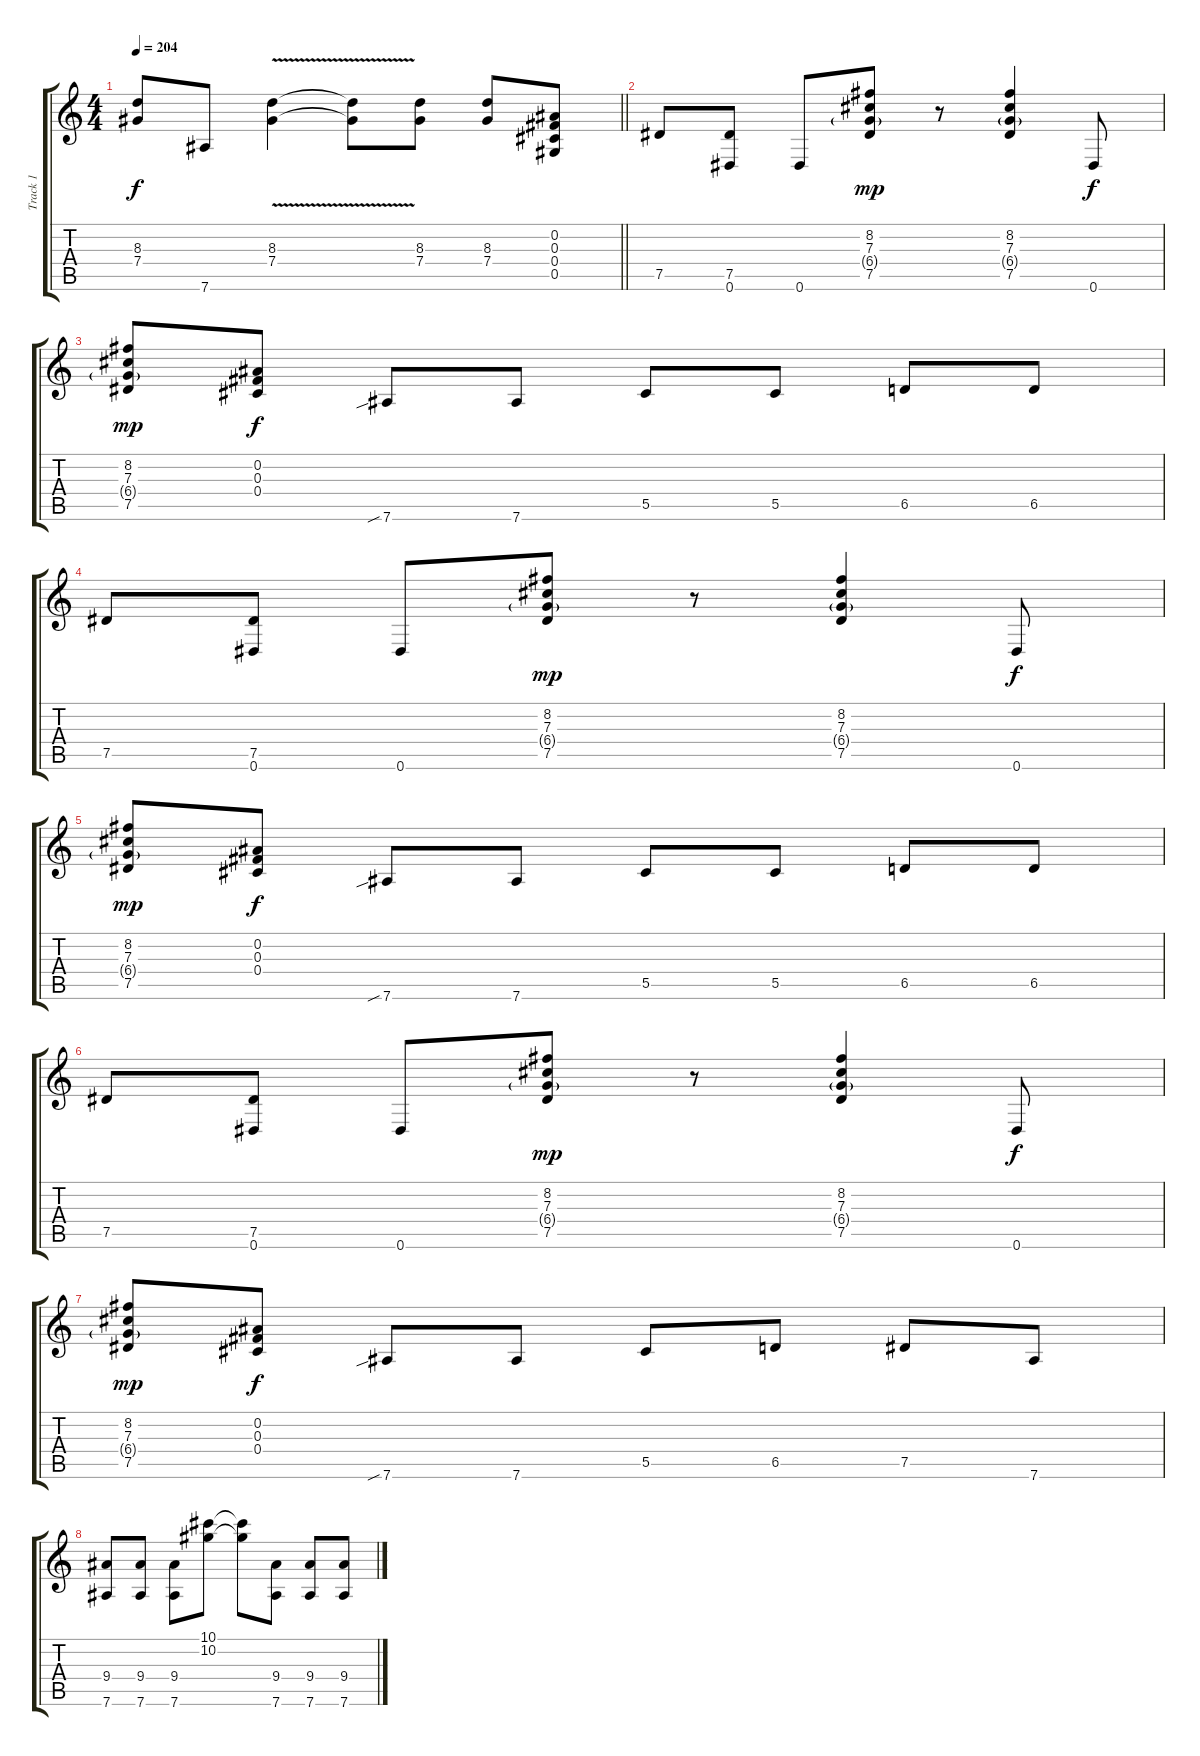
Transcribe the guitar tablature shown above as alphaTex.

\track ("Track 1" "Track 1") {instrument electricguitarjazz}
\staff {score tabs}
\tuning (Eb4 Bb3 Gb3 Db3 Ab2 Eb2) {hide}
\ts (4 4)
\tempo 204
\clef g2
\barLineRight lightlight
\ks c
(8.3 7.4).8{dy f} 7.6.8 (8.3{v} 7.4{v}).4 (8.3{t} 7.4{t}).8 (8.3 7.4).8 (8.3 7.4).8 (0.2 0.3 0.4 0.5).8 |
7.5.8 (7.5 0.6).8 0.6.8 (8.2 7.3 6.4{g} 7.5).8{dy mp} r.8 (8.2 7.3 6.4{g} 7.5).4 0.6.8{dy f} |
(8.2 7.3 6.4{g} 7.5).8{dy mp} (0.2 0.3 0.4).8{dy f} 7.6{sib}.8 7.6.8 5.5.8 5.5.8 6.5.8 6.5.8 |
7.5.8 (7.5 0.6).8 0.6.8 (8.2 7.3 6.4{g} 7.5).8{dy mp} r.8 (8.2 7.3 6.4{g} 7.5).4 0.6.8{dy f} |
(8.2 7.3 6.4{g} 7.5).8{dy mp} (0.2 0.3 0.4).8{dy f} 7.6{sib}.8 7.6.8 5.5.8 5.5.8 6.5.8 6.5.8 |
7.5.8 (7.5 0.6).8 0.6.8 (8.2 7.3 6.4{g} 7.5).8{dy mp} r.8 (8.2 7.3 6.4{g} 7.5).4 0.6.8{dy f} |
(8.2 7.3 6.4{g} 7.5).8{dy mp} (0.2 0.3 0.4).8{dy f} 7.6{sib}.8 7.6.8 5.5.8 6.5.8 7.5.8 7.6.8 |
(9.4 7.6).8 (9.4 7.6).8 (9.4 7.6).8 (10.1 10.2).8 (10.1{t} 10.2{t}).8 (9.4 7.6).8 (9.4 7.6).8 (9.4 7.6).8
